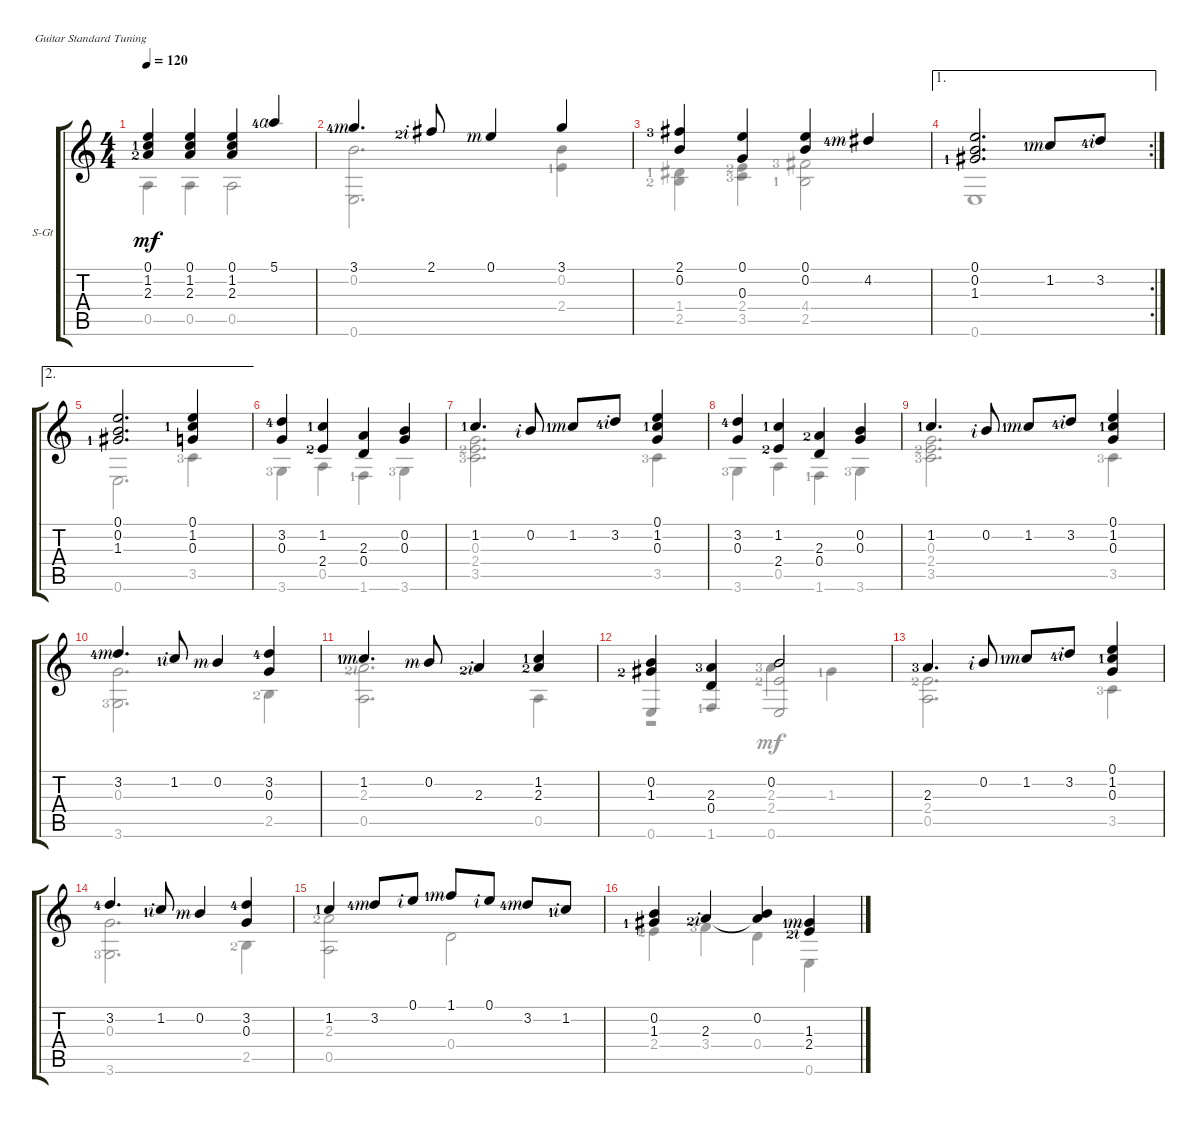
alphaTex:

\defaultSystemsLayout 4
\bracketExtendMode groupsimilarinstruments
\firstSystemTrackNameOrientation horizontal
\otherSystemsTrackNameOrientation horizontal
\track ("Steel Guitar" "S-Gt") {instrument acousticguitarsteel}
\staff {score tabs}
\tuning (E4 B3 G3 D3 A2 E2)
\voice
\ts (4 4)
\tempo 120
\clef g2
\ks c
(0.1 1.2{lf 2} 2.3{lf 3}).4{dy mf instrument acousticguitarsteel} (2.3 0.1 1.2).4 (2.3 1.2 0.1).4 5.1{lf 5 rf 4}.4 |
3.1{lf 5 rf 3}.4{d} 2.1{lf 3 rf 2}.8 0.1{rf 3}.4 3.1.4 |
(2.1{lf 4} 0.2).4 (0.1 0.3).4 (0.1 0.2).4 4.2{lf 5 rf 3}.4 |
\ae 1
\rc 2
(0.1 0.2 1.3{lf 2}).2{d} 1.2{lf 2 rf 3}.8 3.2{lf 5 rf 2}.8 |
\ae 2
(0.1 0.2 1.3{lf 2}).2{d} (0.1 1.2{lf 2} 0.3).4 |
(3.2{lf 5} 0.3).4 (1.2{lf 2} 2.4{lf 3}).4 (0.4 2.3).4 (0.2 0.3).4 |
1.2{lf 2}.4{d} 0.2{rf 2}.8 1.2{lf 2 rf 3}.8 3.2{lf 5 rf 2}.8 (0.1 1.2{lf 2} 0.3).4 |
(3.2{lf 5} 0.3).4 (1.2{lf 2} 2.4{lf 3}).4 (0.4 2.3{lf 3}).4 (0.2 0.3).4 |
1.2{lf 2}.4{d} 0.2{rf 2}.8 1.2{lf 2 rf 3}.8 3.2{lf 5 rf 2}.8 (0.1 1.2{lf 2} 0.3).4 |
3.2{lf 5 rf 3}.4{d} 1.2{lf 2 rf 2}.8 0.2{rf 3}.4 (3.2{lf 5} 0.3).4 |
1.2{lf 2 rf 3}.4{d} 0.2{rf 3}.8 2.3{lf 3 rf 2}.4 (1.2{lf 2} 2.3{lf 3}).4 |
(0.2 1.3{lf 3}).4 (2.3{lf 4} 0.4).4 0.2.2 |
2.3{lf 4}.4{d} 0.2{rf 2}.8 1.2{lf 2 rf 3}.8 3.2{lf 5 rf 2}.8 (0.1 1.2{lf 2} 0.3).4 |
3.2{lf 5}.4{d} 1.2{lf 2 rf 2}.8 0.2{rf 3}.4 (3.2{lf 5} 0.3).4 |
1.2{lf 2}.4 3.2{lf 5 rf 3}.8 0.1{rf 2}.8 1.1{lf 2 rf 3}.8 0.1{rf 2}.8 3.2{lf 5 rf 3}.8 1.2{lf 2 rf 2}.8 |
(0.2 1.3{lf 2}).4 2.3{lf 3 rf 2}.4 (2.3{t} 0.2).4 (1.3{lf 2 rf 3} 2.4{lf 3 rf 2}).4
\voice
\clef g2
\ottava regular
\simile none
\ks c
0.5.4{dy mf} 0.5.4 0.5.2 |
(0.6 0.2).2{d} (0.2 2.4{lf 2}).4 |
(1.4{lf 2} 2.5{lf 3}).4 (3.5{lf 4} 2.4{lf 3}).4 (4.4{lf 4} 2.5{lf 2}).2 |
0.6.1 |
0.6.2{d} 3.5{lf 4}.4 |
3.6{lf 4}.4 0.5.4 1.6{lf 2}.4 3.6{lf 4}.4 |
(3.5{lf 4} 2.4{lf 3} 0.3).2{d} 3.5{lf 4}.4 |
3.6{lf 4}.4 0.5.4 1.6{lf 2}.4 3.6{lf 4}.4 |
(3.5{lf 4} 2.4{lf 3} 0.3).2{d} 3.5{lf 4}.4 |
(3.6{lf 4} 0.3).2{d} 2.5{lf 3}.4 |
(0.5 2.3{lf 3 rf 2}).2{d} 0.5.4 |
0.6.4{beam invert} 1.6{lf 2}.4{beam invert} (0.6 2.4{lf 3}).2{beam invert} |
(0.5 2.4{lf 3}).2{d} 3.5{lf 4}.4 |
(3.6{lf 4} 0.3).2{d} 2.5{lf 3}.4 |
(0.5 2.3{lf 3}).2 0.4.2 |
2.4{lf 3}.4 3.4{lf 4}.4 0.4.4 0.6.4
\voice
\clef g2
\ottava regular
\simile none
\ks c
|
|
|
|
|
|
|
|
|
|
|
r.2 2.3{lf 4}.4 1.3{lf 2}.4 |
|
|
|
